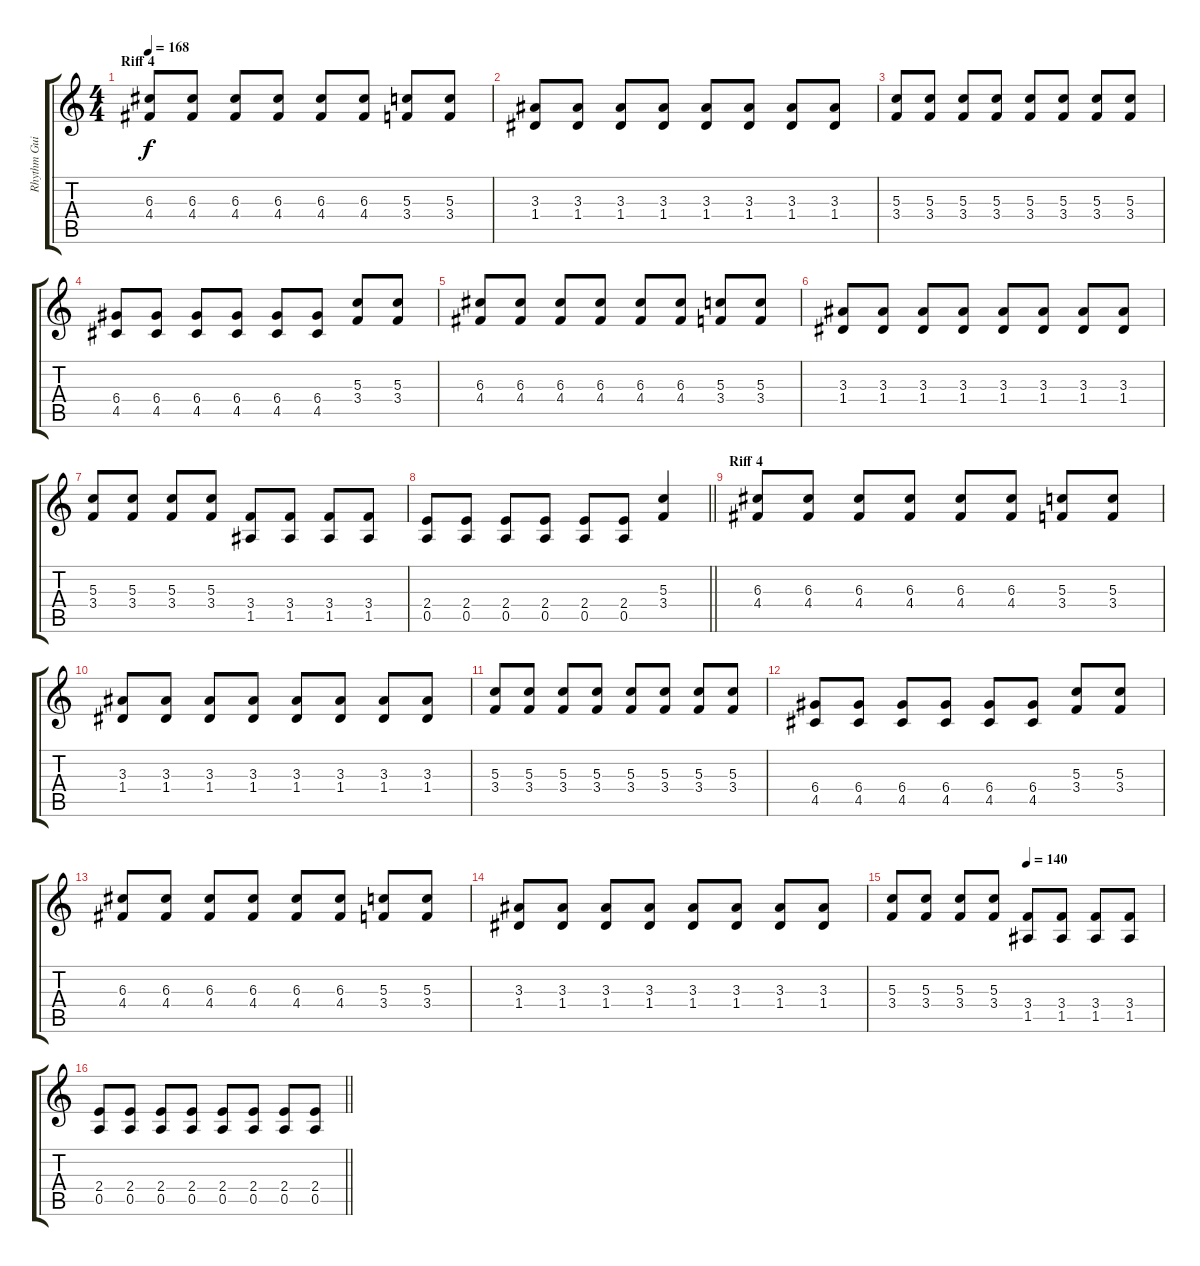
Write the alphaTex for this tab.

\track ("Rhythm Guitar" "Rhythm Gui") {instrument distortionguitar}
\staff {score tabs}
\tuning (E4 B3 G3 D3 A2 E2) {hide}
\ts (4 4)
\section ("" "Riff 4")
\tempo 168
\clef g2
\ks c
(6.3 4.4).8{dy f} (6.3 4.4).8 (6.3 4.4).8 (6.3 4.4).8 (6.3 4.4).8 (6.3 4.4).8 (5.3 3.4).8 (5.3 3.4).8 |
(3.3 1.4).8 (3.3 1.4).8 (3.3 1.4).8 (3.3 1.4).8 (3.3 1.4).8 (3.3 1.4).8 (3.3 1.4).8 (3.3 1.4).8 |
(5.3 3.4).8 (5.3 3.4).8 (5.3 3.4).8 (5.3 3.4).8 (5.3 3.4).8 (5.3 3.4).8 (5.3 3.4).8 (5.3 3.4).8 |
(6.4 4.5).8 (6.4 4.5).8 (6.4 4.5).8 (6.4 4.5).8 (6.4 4.5).8 (6.4 4.5).8 (5.3 3.4).8 (5.3 3.4).8 |
(6.3 4.4).8 (6.3 4.4).8 (6.3 4.4).8 (6.3 4.4).8 (6.3 4.4).8 (6.3 4.4).8 (5.3 3.4).8 (5.3 3.4).8 |
(3.3 1.4).8 (3.3 1.4).8 (3.3 1.4).8 (3.3 1.4).8 (3.3 1.4).8 (3.3 1.4).8 (3.3 1.4).8 (3.3 1.4).8 |
(5.3 3.4).8 (5.3 3.4).8 (5.3 3.4).8 (5.3 3.4).8 (3.4 1.5).8 (3.4 1.5).8 (3.4 1.5).8 (3.4 1.5).8 |
\barLineRight lightlight
(2.4 0.5).8 (2.4 0.5).8 (2.4 0.5).8 (2.4 0.5).8 (2.4 0.5).8 (2.4 0.5).8 (5.3 3.4).4 |
\section ("" "Riff 4")
(6.3 4.4).8 (6.3 4.4).8 (6.3 4.4).8 (6.3 4.4).8 (6.3 4.4).8 (6.3 4.4).8 (5.3 3.4).8 (5.3 3.4).8 |
(3.3 1.4).8 (3.3 1.4).8 (3.3 1.4).8 (3.3 1.4).8 (3.3 1.4).8 (3.3 1.4).8 (3.3 1.4).8 (3.3 1.4).8 |
(5.3 3.4).8 (5.3 3.4).8 (5.3 3.4).8 (5.3 3.4).8 (5.3 3.4).8 (5.3 3.4).8 (5.3 3.4).8 (5.3 3.4).8 |
(6.4 4.5).8 (6.4 4.5).8 (6.4 4.5).8 (6.4 4.5).8 (6.4 4.5).8 (6.4 4.5).8 (5.3 3.4).8 (5.3 3.4).8 |
(6.3 4.4).8 (6.3 4.4).8 (6.3 4.4).8 (6.3 4.4).8 (6.3 4.4).8 (6.3 4.4).8 (5.3 3.4).8 (5.3 3.4).8 |
(3.3 1.4).8 (3.3 1.4).8 (3.3 1.4).8 (3.3 1.4).8 (3.3 1.4).8 (3.3 1.4).8 (3.3 1.4).8 (3.3 1.4).8 |
\tempo (140 0.5)
(5.3 3.4).8 (5.3 3.4).8 (5.3 3.4).8 (5.3 3.4).8 (3.4 1.5).8 (3.4 1.5).8 (3.4 1.5).8 (3.4 1.5).8 |
\barLineRight lightlight
(2.4 0.5).8 (2.4 0.5).8 (2.4 0.5).8 (2.4 0.5).8 (2.4 0.5).8 (2.4 0.5).8 (2.4 0.5).8 (2.4 0.5).8
